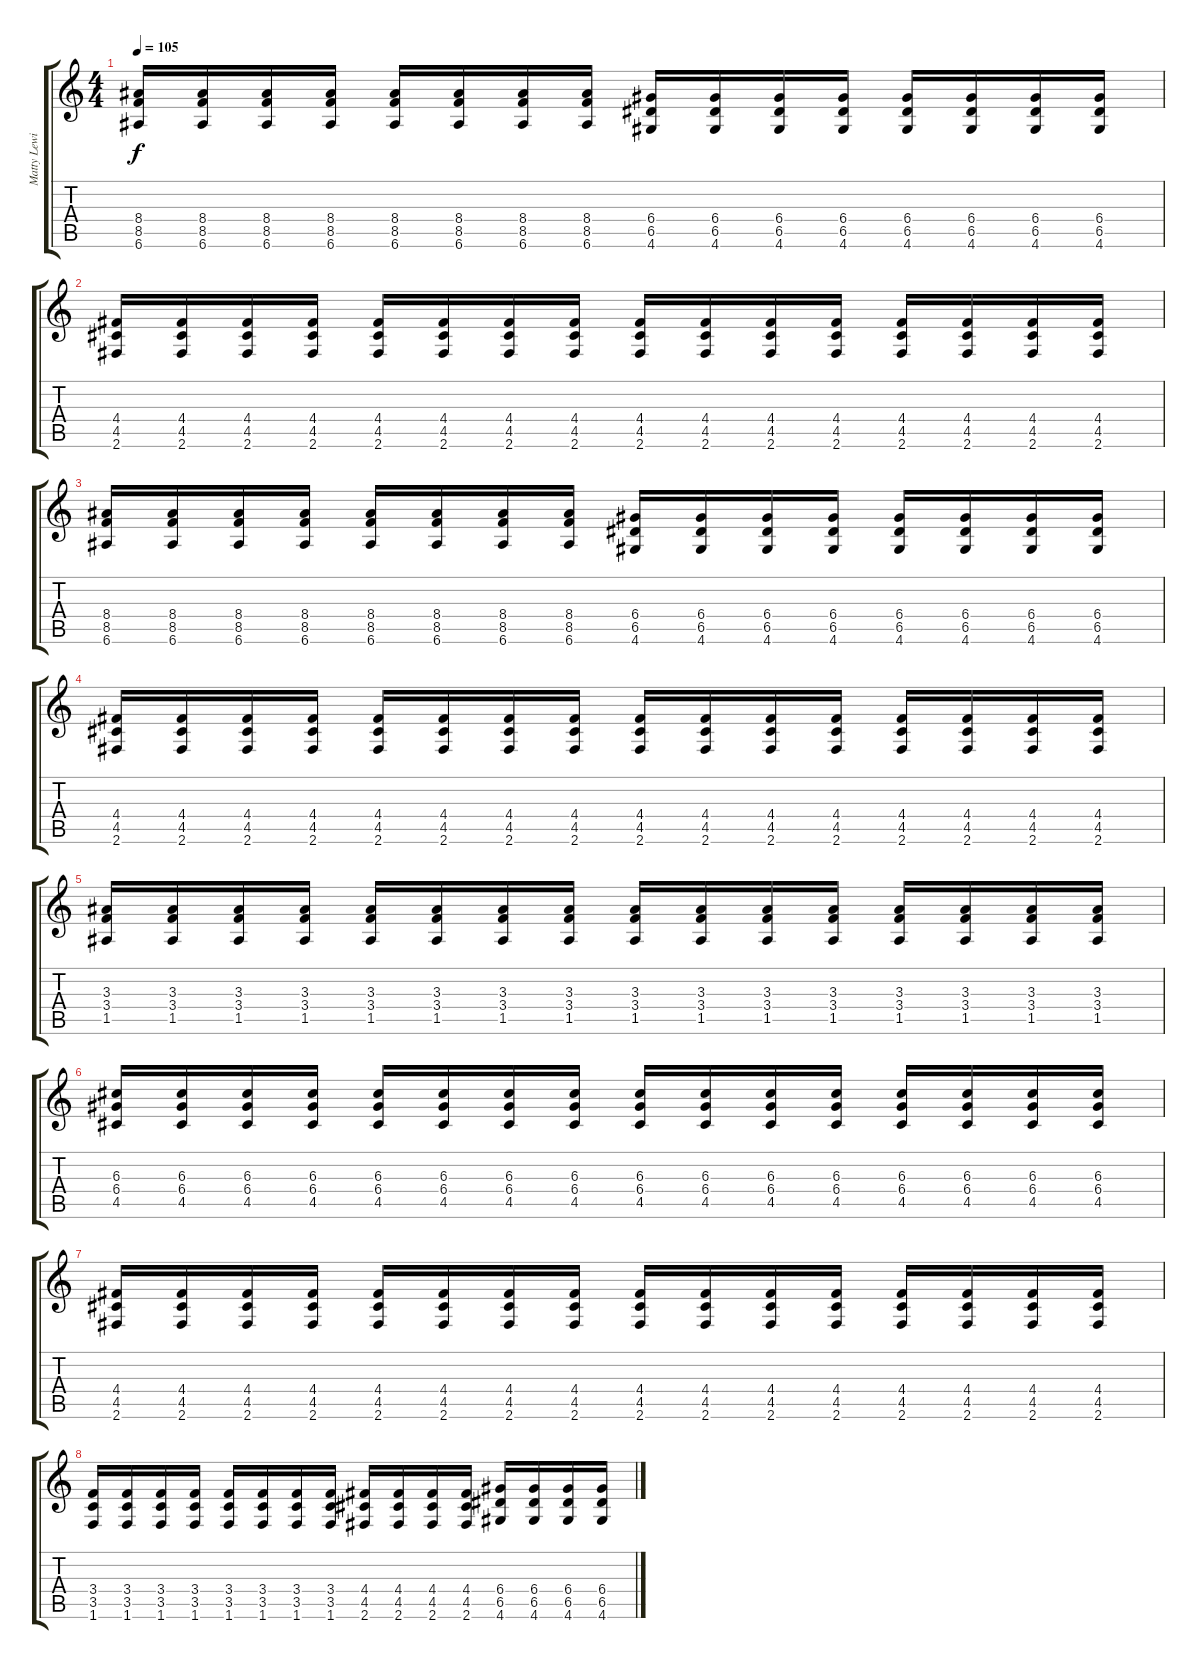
\track ("Matty Lewis" "Matty Lewi") {instrument distortionguitar}
\staff {score tabs}
\tuning (E4 B3 G3 D3 A2 E2) {hide}
\ts (4 4)
\tempo 105
\clef g2
\ks c
(8.4 8.5 6.6).16{dy f} (8.4 8.5 6.6).16 (8.4 8.5 6.6).16 (8.4 8.5 6.6).16 (8.4 8.5 6.6).16 (8.4 8.5 6.6).16 (8.4 8.5 6.6).16 (8.4 8.5 6.6).16 (6.4 6.5 4.6).16 (6.4 6.5 4.6).16 (6.4 6.5 4.6).16 (6.4 6.5 4.6).16 (6.4 6.5 4.6).16 (6.4 6.5 4.6).16 (6.4 6.5 4.6).16 (6.4 6.5 4.6).16 |
(4.4 4.5 2.6).16 (4.4 4.5 2.6).16 (4.4 4.5 2.6).16 (4.4 4.5 2.6).16 (4.4 4.5 2.6).16 (4.4 4.5 2.6).16 (4.4 4.5 2.6).16 (4.4 4.5 2.6).16 (4.4 4.5 2.6).16 (4.4 4.5 2.6).16 (4.4 4.5 2.6).16 (4.4 4.5 2.6).16 (4.4 4.5 2.6).16 (4.4 4.5 2.6).16 (4.4 4.5 2.6).16 (4.4 4.5 2.6).16 |
(8.4 8.5 6.6).16 (8.4 8.5 6.6).16 (8.4 8.5 6.6).16 (8.4 8.5 6.6).16 (8.4 8.5 6.6).16 (8.4 8.5 6.6).16 (8.4 8.5 6.6).16 (8.4 8.5 6.6).16 (6.4 6.5 4.6).16 (6.4 6.5 4.6).16 (6.4 6.5 4.6).16 (6.4 6.5 4.6).16 (6.4 6.5 4.6).16 (6.4 6.5 4.6).16 (6.4 6.5 4.6).16 (6.4 6.5 4.6).16 |
(4.4 4.5 2.6).16 (4.4 4.5 2.6).16 (4.4 4.5 2.6).16 (4.4 4.5 2.6).16 (4.4 4.5 2.6).16 (4.4 4.5 2.6).16 (4.4 4.5 2.6).16 (4.4 4.5 2.6).16 (4.4 4.5 2.6).16 (4.4 4.5 2.6).16 (4.4 4.5 2.6).16 (4.4 4.5 2.6).16 (4.4 4.5 2.6).16 (4.4 4.5 2.6).16 (4.4 4.5 2.6).16 (4.4 4.5 2.6).16 |
(3.3 3.4 1.5).16 (3.3 3.4 1.5).16 (3.3 3.4 1.5).16 (3.3 3.4 1.5).16 (3.3 3.4 1.5).16 (3.3 3.4 1.5).16 (3.3 3.4 1.5).16 (3.3 3.4 1.5).16 (3.3 3.4 1.5).16 (3.3 3.4 1.5).16 (3.3 3.4 1.5).16 (3.3 3.4 1.5).16 (3.3 3.4 1.5).16 (3.3 3.4 1.5).16 (3.3 3.4 1.5).16 (3.3 3.4 1.5).16 |
(6.3 6.4 4.5).16 (6.3 6.4 4.5).16 (6.3 6.4 4.5).16 (6.3 6.4 4.5).16 (6.3 6.4 4.5).16 (6.3 6.4 4.5).16 (6.3 6.4 4.5).16 (6.3 6.4 4.5).16 (6.3 6.4 4.5).16 (6.3 6.4 4.5).16 (6.3 6.4 4.5).16 (6.3 6.4 4.5).16 (6.3 6.4 4.5).16 (6.3 6.4 4.5).16 (6.3 6.4 4.5).16 (6.3 6.4 4.5).16 |
(4.4 4.5 2.6).16 (4.4 4.5 2.6).16 (4.4 4.5 2.6).16 (4.4 4.5 2.6).16 (4.4 4.5 2.6).16 (4.4 4.5 2.6).16 (4.4 4.5 2.6).16 (4.4 4.5 2.6).16 (4.4 4.5 2.6).16 (4.4 4.5 2.6).16 (4.4 4.5 2.6).16 (4.4 4.5 2.6).16 (4.4 4.5 2.6).16 (4.4 4.5 2.6).16 (4.4 4.5 2.6).16 (4.4 4.5 2.6).16 |
(3.4 3.5 1.6).16 (3.4 3.5 1.6).16 (3.4 3.5 1.6).16 (3.4 3.5 1.6).16 (3.4 3.5 1.6).16 (3.4 3.5 1.6).16 (3.4 3.5 1.6).16 (3.4 3.5 1.6).16 (4.4 4.5 2.6).16 (4.4 4.5 2.6).16 (4.4 4.5 2.6).16 (4.4 4.5 2.6).16 (6.4 6.5 4.6).16 (6.4 6.5 4.6).16 (6.4 6.5 4.6).16 (6.4 6.5 4.6).16
